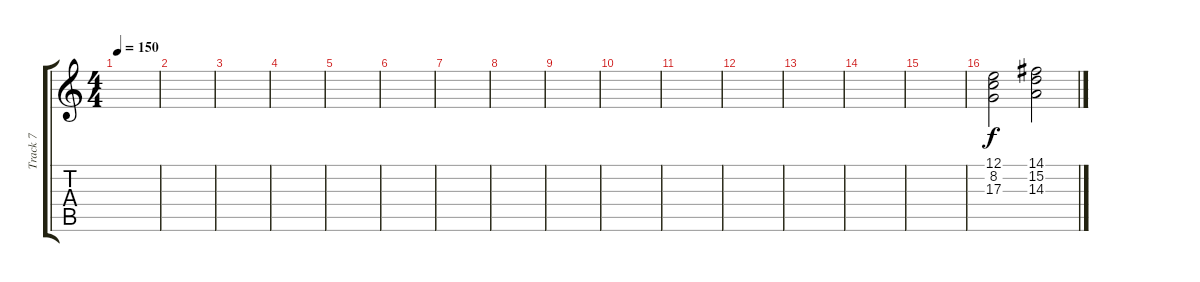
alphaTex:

\track ("Track 7" "Track 7") {instrument stringensemble1}
\staff {score tabs}
\tuning (E4 B3 G3 D3 A2 E2) {hide}
\ts (4 4)
\tempo 150
\clef g2
\ks c
|
|
|
|
|
|
|
|
|
|
|
|
|
|
|
(12.1 8.2 17.3).2 (14.1 15.2 14.3).2
